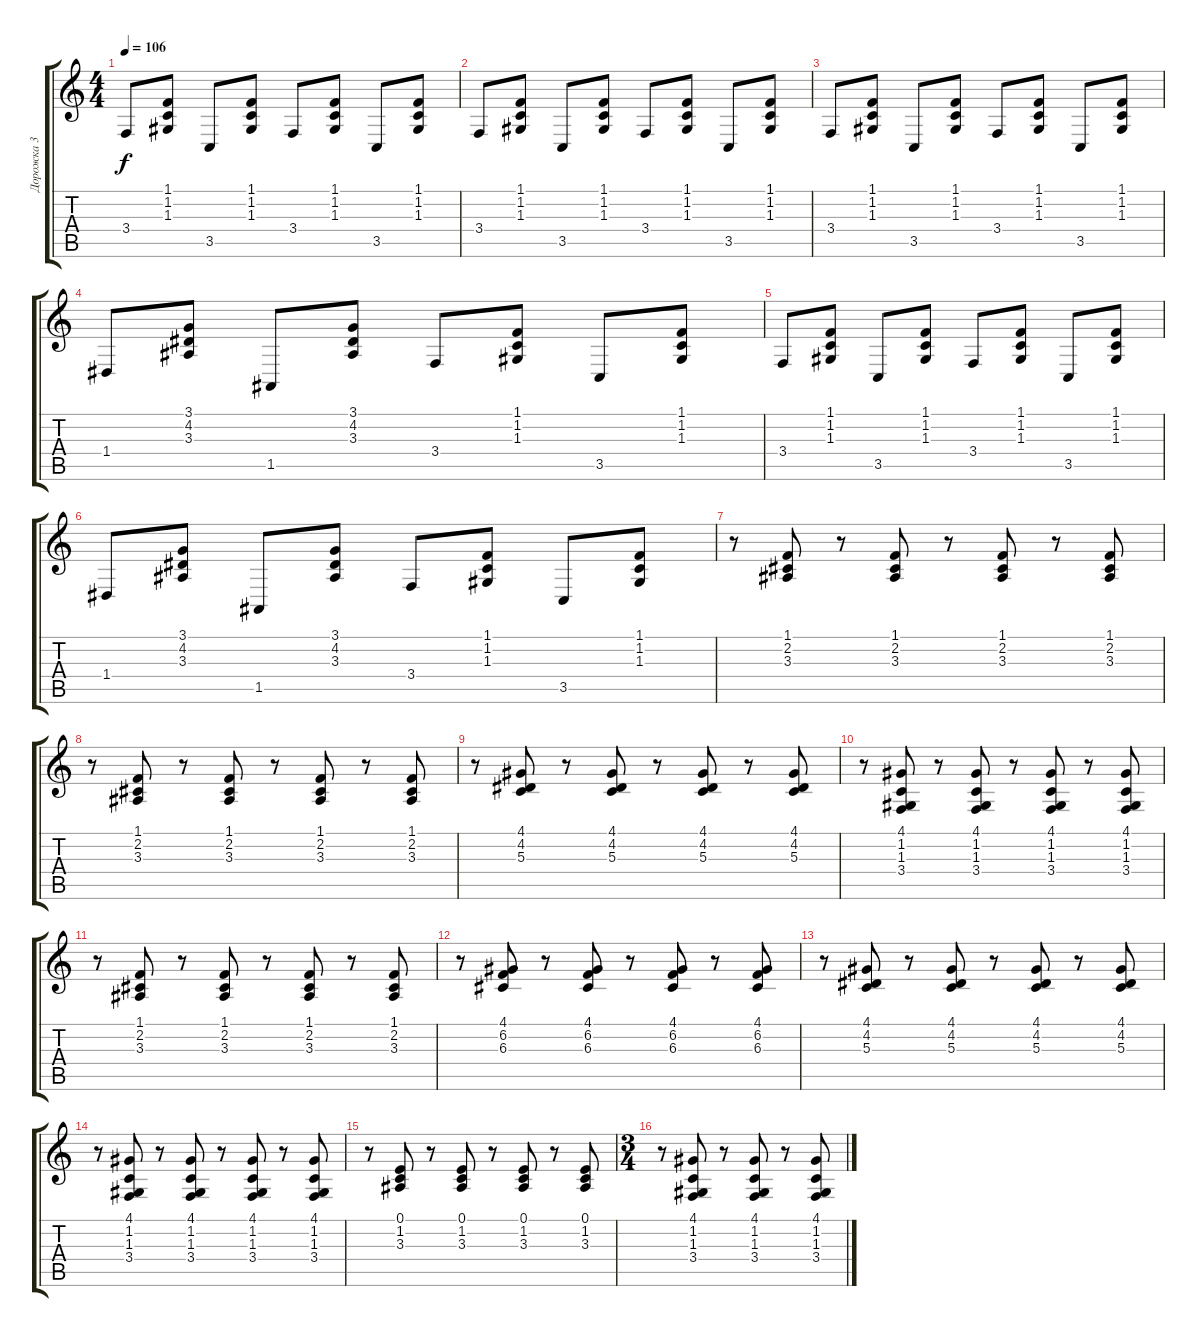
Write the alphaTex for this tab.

\track ("Дорожка 3" "Дорожка 3") {instrument clavinet}
\staff {score tabs}
\tuning (E4 B3 G3 D3 A2 E2) {hide}
\ts (4 4)
\tempo 106
\clef g2
\ks c
3.4.8{dy f instrument clavinet} (1.1 1.2 1.3).8 3.5.8 (1.1 1.2 1.3).8 3.4.8 (1.1 1.2 1.3).8 3.5.8 (1.1 1.2 1.3).8 |
3.4.8 (1.1 1.2 1.3).8 3.5.8 (1.1 1.2 1.3).8 3.4.8 (1.1 1.2 1.3).8 3.5.8 (1.1 1.2 1.3).8 |
3.4.8 (1.1 1.2 1.3).8 3.5.8 (1.1 1.2 1.3).8 3.4.8 (1.1 1.2 1.3).8 3.5.8 (1.1 1.2 1.3).8 |
1.4.8 (3.1 4.2 3.3).8 1.5.8 (3.1 4.2 3.3).8 3.4.8 (1.1 1.2 1.3).8 3.5.8 (1.1 1.2 1.3).8 |
3.4.8 (1.1 1.2 1.3).8 3.5.8 (1.1 1.2 1.3).8 3.4.8 (1.1 1.2 1.3).8 3.5.8 (1.1 1.2 1.3).8 |
1.4.8 (3.1 4.2 3.3).8 1.5.8 (3.1 4.2 3.3).8 3.4.8 (1.1 1.2 1.3).8 3.5.8 (1.1 1.2 1.3).8 |
r.8{volume 6} (1.1 2.2 3.3).8 r.8 (1.1 2.2 3.3).8 r.8 (1.1 2.2 3.3).8 r.8 (1.1 2.2 3.3).8 |
r.8 (1.1 2.2 3.3).8 r.8 (1.1 2.2 3.3).8 r.8 (1.1 2.2 3.3).8 r.8 (1.1 2.2 3.3).8 |
r.8 (4.1 4.2 5.3).8 r.8 (4.1 4.2 5.3).8 r.8 (4.1 4.2 5.3).8 r.8 (4.1 4.2 5.3).8 |
r.8 (4.1 1.2 1.3 3.4).8 r.8 (4.1 1.2 1.3 3.4).8 r.8 (4.1 1.2 1.3 3.4).8 r.8 (4.1 1.2 1.3 3.4).8 |
r.8 (1.1 2.2 3.3).8 r.8 (1.1 2.2 3.3).8 r.8 (1.1 2.2 3.3).8 r.8 (1.1 2.2 3.3).8 |
r.8 (4.1 6.2 6.3).8 r.8 (4.1 6.2 6.3).8 r.8 (4.1 6.2 6.3).8 r.8 (4.1 6.2 6.3).8 |
r.8 (4.1 4.2 5.3).8 r.8 (4.1 4.2 5.3).8 r.8 (4.1 4.2 5.3).8 r.8 (4.1 4.2 5.3).8 |
r.8 (4.1 1.2 1.3 3.4).8 r.8 (4.1 1.2 1.3 3.4).8 r.8 (4.1 1.2 1.3 3.4).8 r.8 (4.1 1.2 1.3 3.4).8 |
r.8 (0.1 1.2 3.3).8 r.8 (0.1 1.2 3.3).8 r.8 (0.1 1.2 3.3).8 r.8 (0.1 1.2 3.3).8 |
\ts (3 4)
r.8 (4.1 1.2 1.3 3.4).8 r.8 (4.1 1.2 1.3 3.4).8 r.8 (4.1 1.2 1.3 3.4).8
